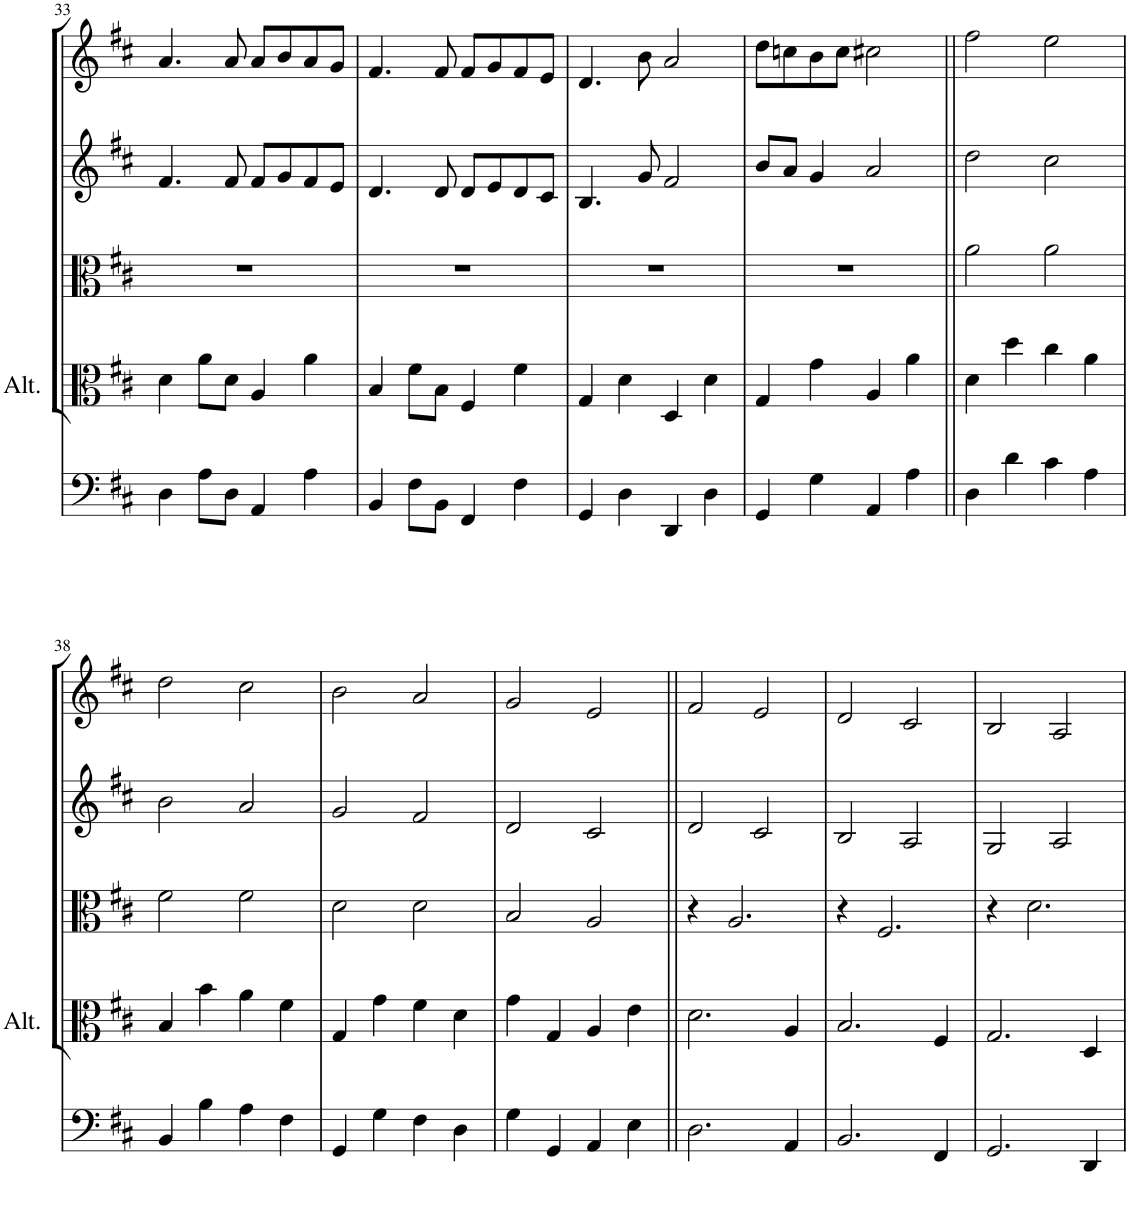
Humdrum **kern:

**kern	**kern	**kern	**kern	**kern
*part5	*part4	*part3	*part2	*part1
*staff5	*staff4	*staff3	*staff2	*staff1
*I"Violoncello	*I"Alto	*I"Viola	*I"Violin II	*I"Violin I
*I'Vc	*I'Alt.	*I'Vla	*I'Vln	*I'Vln
!!LO:PB:g=z
*clefF4	*clefC3	*clefC3	*clefG2	*clefG2
*k[f#c#]	*k[f#c#]	*k[f#c#]	*k[f#c#]	*k[f#c#]
*M4/4	*M4/4	*M4/4	*M4/4	*M4/4
=33	=33	=33	=33	=33
4D\	4d\	1r	4.f#/	4.a/
8A\L	8a\L	.	.	.
8D\J	8d\J	.	8f#/	8a/
4AA/	4A/	.	8f#/L	8a/L
.	.	.	8g/	8b/
4A\	4a\	.	8f#/	8a/
.	.	.	8e/J	8g/J
=34	=34	=34	=34	=34
4BB/	4B/	1r	4.d/	4.f#/
8F#\L	8f#\L	.	.	.
8BB\J	8B\J	.	8d/	8f#/
4FF#/	4F#/	.	8d/L	8f#/L
.	.	.	8e/	8g/
4F#\	4f#\	.	8d/	8f#/
.	.	.	8c#/J	8e/J
=35	=35	=35	=35	=35
4GG/	4G/	1r	4.B/	4.d/
4D\	4d\	.	.	.
.	.	.	8g/	8b\
4DD/	4D/	.	2f#/	2a/
4D\	4d\	.	.	.
=36	=36	=36	=36	=36
4GG/	4G/	1r	8b/L	8dd\L
.	.	.	8a/J	8ccn\
4G\	4g\	.	4g/	8b\
.	.	.	.	8cc\J
4AA/	4A/	.	2a/	2cc#X\
4A\	4a\	.	.	.
=37||	=37||	=37||	=37||	=37||
4D\	4d\	2a\	2dd\	2ff#\
4d\	4dd\	.	.	.
4c#\	4cc#\	2a\	2cc#\	2ee\
4A\	4a\	.	.	.
!!LO:LB:g=z
=38	=38	=38	=38	=38
4BB/	4B/	2f#\	2b\	2dd\
4B\	4b\	.	.	.
4A\	4a\	2f#\	2a/	2cc#\
4F#\	4f#\	.	.	.
=39	=39	=39	=39	=39
4GG/	4G/	2d\	2g/	2b\
4G\	4g\	.	.	.
4F#\	4f#\	2d\	2f#/	2a/
4D\	4d\	.	.	.
=40	=40	=40	=40	=40
4G\	4g\	2B/	2d/	2g/
4GG/	4G/	.	.	.
4AA/	4A/	2A/	2c#/	2e/
4E\	4e\	.	.	.
=41||	=41||	=41||	=41||	=41||
2.D\	2.d\	4r	2d/	2f#/
.	.	2.A/	.	.
.	.	.	2c#/	2e/
4AA/	4A/	.	.	.
=42	=42	=42	=42	=42
2.BB/	2.B/	4r	2B/	2d/
.	.	2.F#/	.	.
.	.	.	2A/	2c#/
4FF#/	4F#/	.	.	.
=43	=43	=43	=43	=43
2.GG/	2.G/	4r	2G/	2B/
.	.	2.d\	.	.
.	.	.	2A/	2A/
4DD/	4D/	.	.	.
=	=	=	=	=
*-	*-	*-	*-	*-
